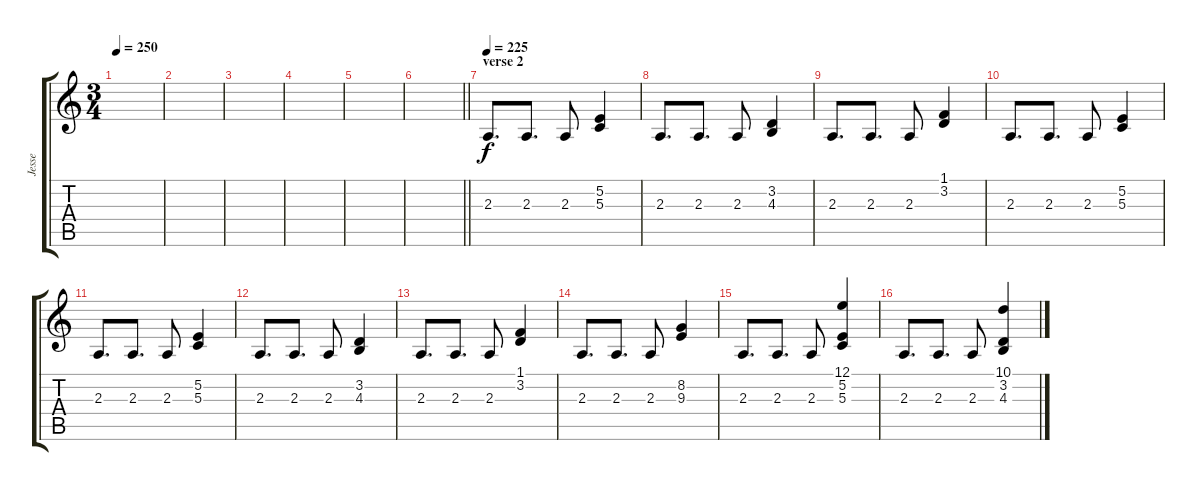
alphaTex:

\track ("Jesse" "Jesse") {instrument rockorgan}
\staff {score tabs}
\tuning (E4 B3 G3 D3 A2 E2) {hide}
\ts (3 4)
\tempo 250
\clef g2
\ks c
|
|
|
|
|
\barLineRight lightlight
|
\section ("" "verse 2")
\tempo 225
2.3.8{d} 2.3.8{d} 2.3.8 (5.2 5.3).4 |
2.3.8{d} 2.3.8{d} 2.3.8 (3.2 4.3).4 |
2.3.8{d} 2.3.8{d} 2.3.8 (1.1 3.2).4 |
2.3.8{d} 2.3.8{d} 2.3.8 (5.2 5.3).4 |
2.3.8{d} 2.3.8{d} 2.3.8 (5.2 5.3).4 |
2.3.8{d} 2.3.8{d} 2.3.8 (3.2 4.3).4 |
2.3.8{d} 2.3.8{d} 2.3.8 (1.1 3.2).4 |
2.3.8{d} 2.3.8{d} 2.3.8 (8.2 9.3).4 |
2.3.8{d} 2.3.8{d} 2.3.8 (12.1 5.2 5.3).4 |
2.3.8{d} 2.3.8{d} 2.3.8 (10.1 3.2 4.3).4
